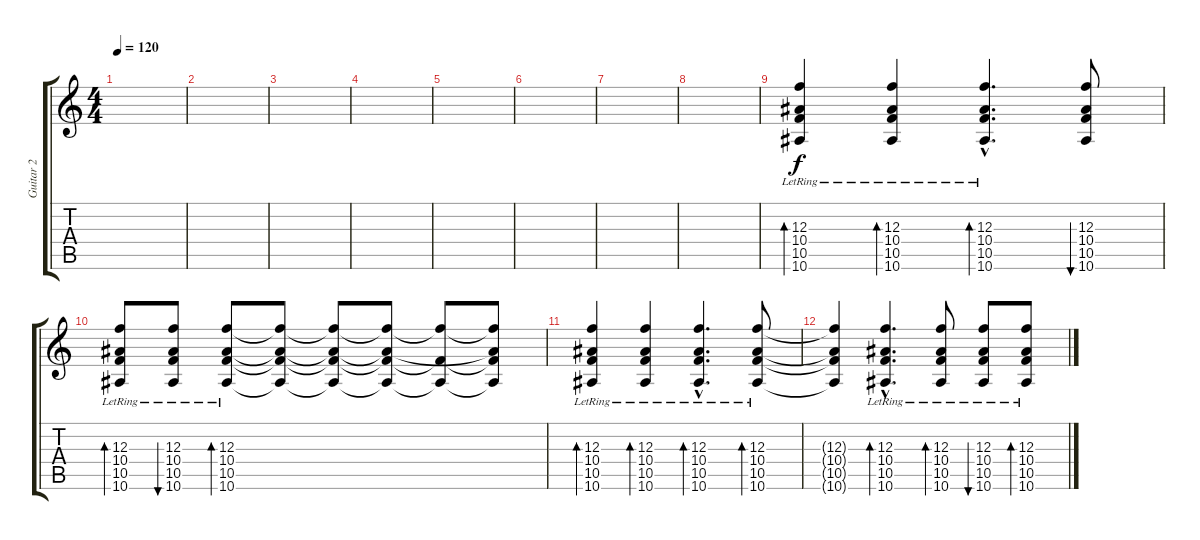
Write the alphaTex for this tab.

\track ("Guitar 2" "Guitar 2") {instrument distortionguitar}
\staff {score tabs}
\tuning (D4 A3 F3 C3 G2 C2) {hide}
\ts (4 4)
\tempo 120
\clef g2
\ks c
|
|
|
|
|
|
|
|
(12.3 10.4{lr} 10.5{lr} 10.6{lr}).4{bd 60} (12.3 10.4{lr} 10.5{lr} 10.6{lr}).4{bd 60} (12.3{hac} 10.4{hac} 10.5{hac} 10.6{hac lr}).4{d bd 60} (12.3 10.4 10.5 10.6).8{bu 60} |
(12.3 10.4{lr} 10.5{lr} 10.6{lr}).8{bd 60} (12.3 10.4{lr} 10.5{lr} 10.6{lr}).8{bu 60} (12.3 10.4{lr} 10.5{lr} 10.6{lr}).8{bd 60} (12.3{t} 10.4{t} 10.5{t} 10.6{t}).8 (12.3{t} 10.4{t} 10.5{t} 10.6{t}).8 (12.3{t} 10.4{t} 10.5{t} 10.6{t}).8 (12.3{t} 10.5{t} 10.6{t}).8 (12.3{t} 10.4{t} 10.5{t} 10.6{t}).8 |
(12.3 10.4{lr} 10.5{lr} 10.6{lr}).4{bd 60} (12.3 10.4{lr} 10.5{lr} 10.6{lr}).4{bd 60} (12.3{hac} 10.4{hac lr} 10.5{hac lr} 10.6{hac lr}).4{d bd 60} (12.3 10.4{lr} 10.5{lr} 10.6{lr}).8{bd 60} |
(12.3{t} 10.4{t} 10.5{t} 10.6{t}).4 (12.3{hac} 10.4{hac lr} 10.5{hac lr} 10.6{hac lr}).4{d bd 60} (12.3 10.4{lr} 10.5{lr} 10.6{lr}).8{bd 60} (12.3 10.4{lr} 10.5{lr} 10.6{lr}).8{bu 60} (12.3 10.4{lr} 10.5{lr} 10.6{lr}).8{bd 60}
